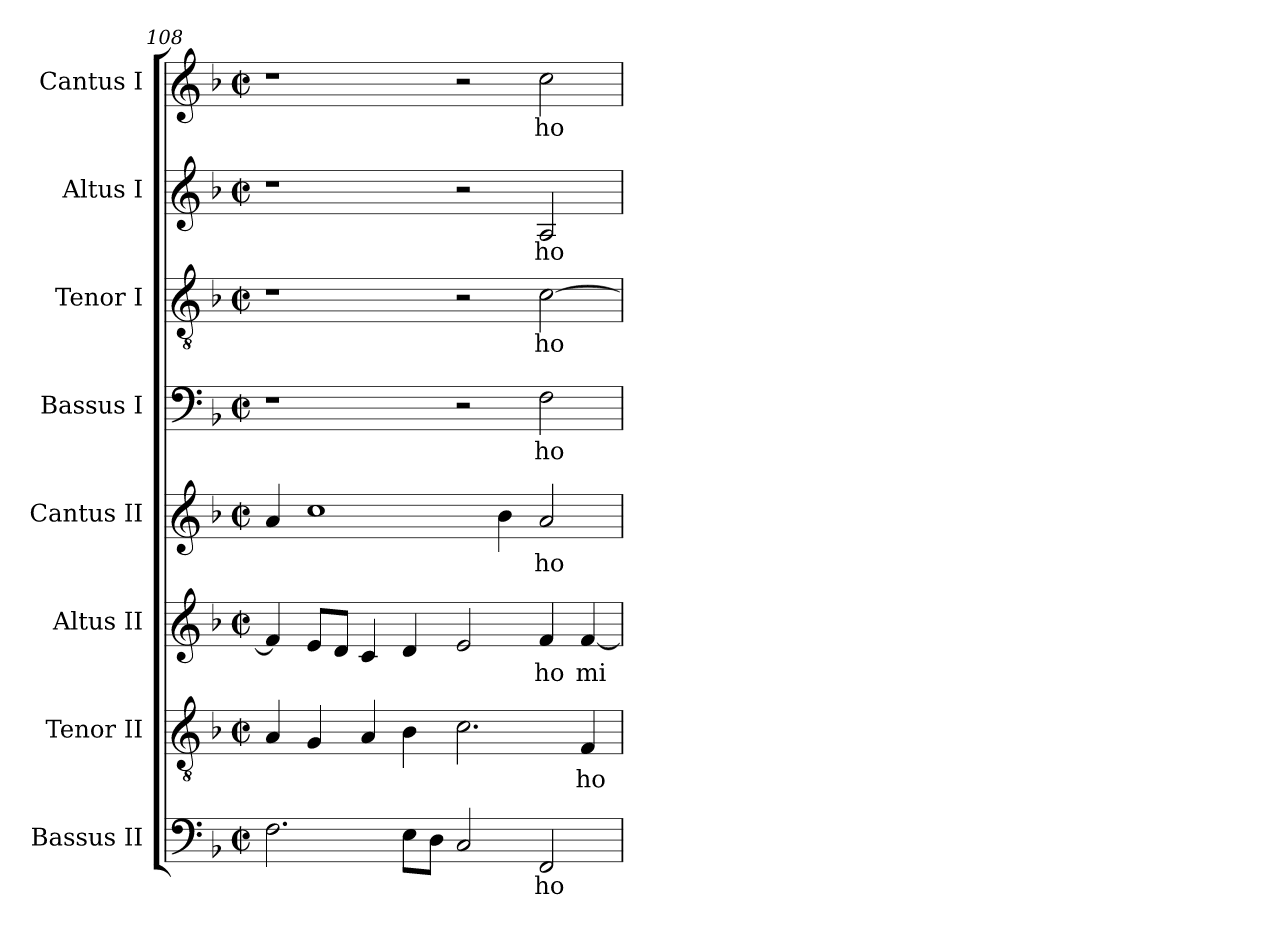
**kern	**text	**kern	**text	**kern	**text	**kern	**text	**kern	**text	**kern	**text	**kern	**text	**kern	**text
*part8	*part8	*part7	*part7	*part6	*part6	*part5	*part5	*part4	*part4	*part3	*part3	*part2	*part2	*part1	*part1
*staff8	*staff8	*staff7	*staff7	*staff6	*staff6	*staff5	*staff5	*staff4	*staff4	*staff3	*staff3	*staff2	*staff2	*staff1	*staff1
*I"Bassus II	*	*I"Tenor II	*	*I"Altus II	*	*I"Cantus II	*	*I"Bassus I	*	*I"Tenor I	*	*I"Altus I	*	*I"Cantus I	*
*clefF4	*	*clefGv2	*	*clefG2	*	*clefG2	*	*clefF4	*	*clefGv2	*	*clefG2	*	*clefG2	*
*k[b-]	*	*k[b-]	*	*k[b-]	*	*k[b-]	*	*k[b-]	*	*k[b-]	*	*k[b-]	*	*k[b-]	*
*F:	*	*F:	*	*F:	*	*F:	*	*F:	*	*F:	*	*F:	*	*F:	*
*M2/2	*	*M2/2	*	*M2/2	*	*M2/2	*	*M2/2	*	*M2/2	*	*M2/2	*	*M2/2	*
*met(c|)	*	*met(c|)	*	*met(c|)	*	*met(c|)	*	*met(c|)	*	*met(c|)	*	*met(c|)	*	*met(c|)	*
=108	=108	=108	=108	=108	=108	=108	=108	=108	=108	=108	=108	=108	=108	=108	=108
2.F\	.	4A/	.	4f/]	.	4a/	.	1r	.	1r	.	1r	.	1r	.
.	.	4G/	.	8e/L	.	1cc	.	.	.	.	.	.	.	.	.
.	.	.	.	8d/J	.	.	.	.	.	.	.	.	.	.	.
.	.	4A/	.	4c/	.	.	.	.	.	.	.	.	.	.	.
8E\L	.	4B-\	.	4d/	.	.	.	.	.	.	.	.	.	.	.
8D\J	.	.	.	.	.	.	.	.	.	.	.	.	.	.	.
2C/	.	2.c\	.	2e/	.	.	.	2r	.	2r	.	2r	.	2r	.
.	.	.	.	.	.	4b-\	.	.	.	.	.	.	.	.	.
!	!LO:LY:b:cj	!	!	!	!LO:LY:b:cj	!	!LO:LY:b:cj	!	!LO:LY:b:cj	!	!LO:LY:b:cj	!	!LO:LY:b:cj	!	!LO:LY:b:cj
2FF/	ho	.	.	4f/	ho	2a/	ho	2F\	ho	[>2c\	ho-	2A/	ho	2cc\	ho-
!	!	!	!LO:LY:b:cj	!	!LO:LY:b	!	!	!	!	!	!	!	!	!	!
.	.	4F/	ho-	[<4f/	mi	.	.	.	.	.	.	.	.	.	.
=	=	=	=	=	=	=	=	=	=	=	=	=	=	=	=
*-	*-	*-	*-	*-	*-	*-	*-	*-	*-	*-	*-	*-	*-	*-	*-
